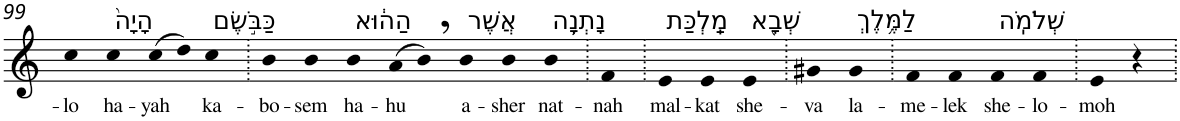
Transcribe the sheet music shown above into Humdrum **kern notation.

**kern	**text
*part1	*part1
*staff1	*staff1
*I"Piano	*
*I'Pno	*
!!LO:PB:g=z
*clefG2	*
*k[]	*
=99	=99
!	!LO:LY:b
4cc	-lo
!LO:TX:a:t=הָיָה֙	!
!	!LO:LY:b
4cc	ha-
!	!LO:LY:b
(>8cc	-yah
8dd)	.
!LO:TX:a:t=כַּבֹּ֣שֶׂם	!
!	!LO:LY:b
4cc	ka-
=100.	=100.
!	!LO:LY:b
4b	-bo-
!	!LO:LY:b
4b	-sem
!LO:TX:a:t=הַה֔וּא	!
!	!LO:LY:b
4b	ha-
!	!LO:LY:b
(>8a	-hu
8b,)	.
!LO:TX:a:t=אֲשֶׁר	!
!	!LO:LY:b
4b	a-
!	!LO:LY:b
4b	-sher
!LO:TX:a:t=נָתְנָ֥ה	!
!	!LO:LY:b
4b	nat-
=101.	=101.
!	!LO:LY:b
4f	-nah
=102.	=102.
!LO:TX:a:t=מַֽלְכַּת	!
!	!LO:LY:b
4e	mal-
!	!LO:LY:b
4e	-kat
!LO:TX:a:t=שְׁבָ֖א	!
!	!LO:LY:b
4e	she-
=103.	=103.
!	!LO:LY:b
4g#X	-va
!LO:TX:a:t=לַמֶּ֥לֶךְ	!
!	!LO:LY:b
4g#	la-
=104.	=104.
!	!LO:LY:b
4f	-me-
!	!LO:LY:b
4f	-lek
!LO:TX:a:t=שְׁלֹמֹֽה	!
!	!LO:LY:b
4f	she-
!	!LO:LY:b
4f	-lo-
=105.	=105.
!	!LO:LY:b
4e	-moh
4r	.
=.	=.
*-	*-
